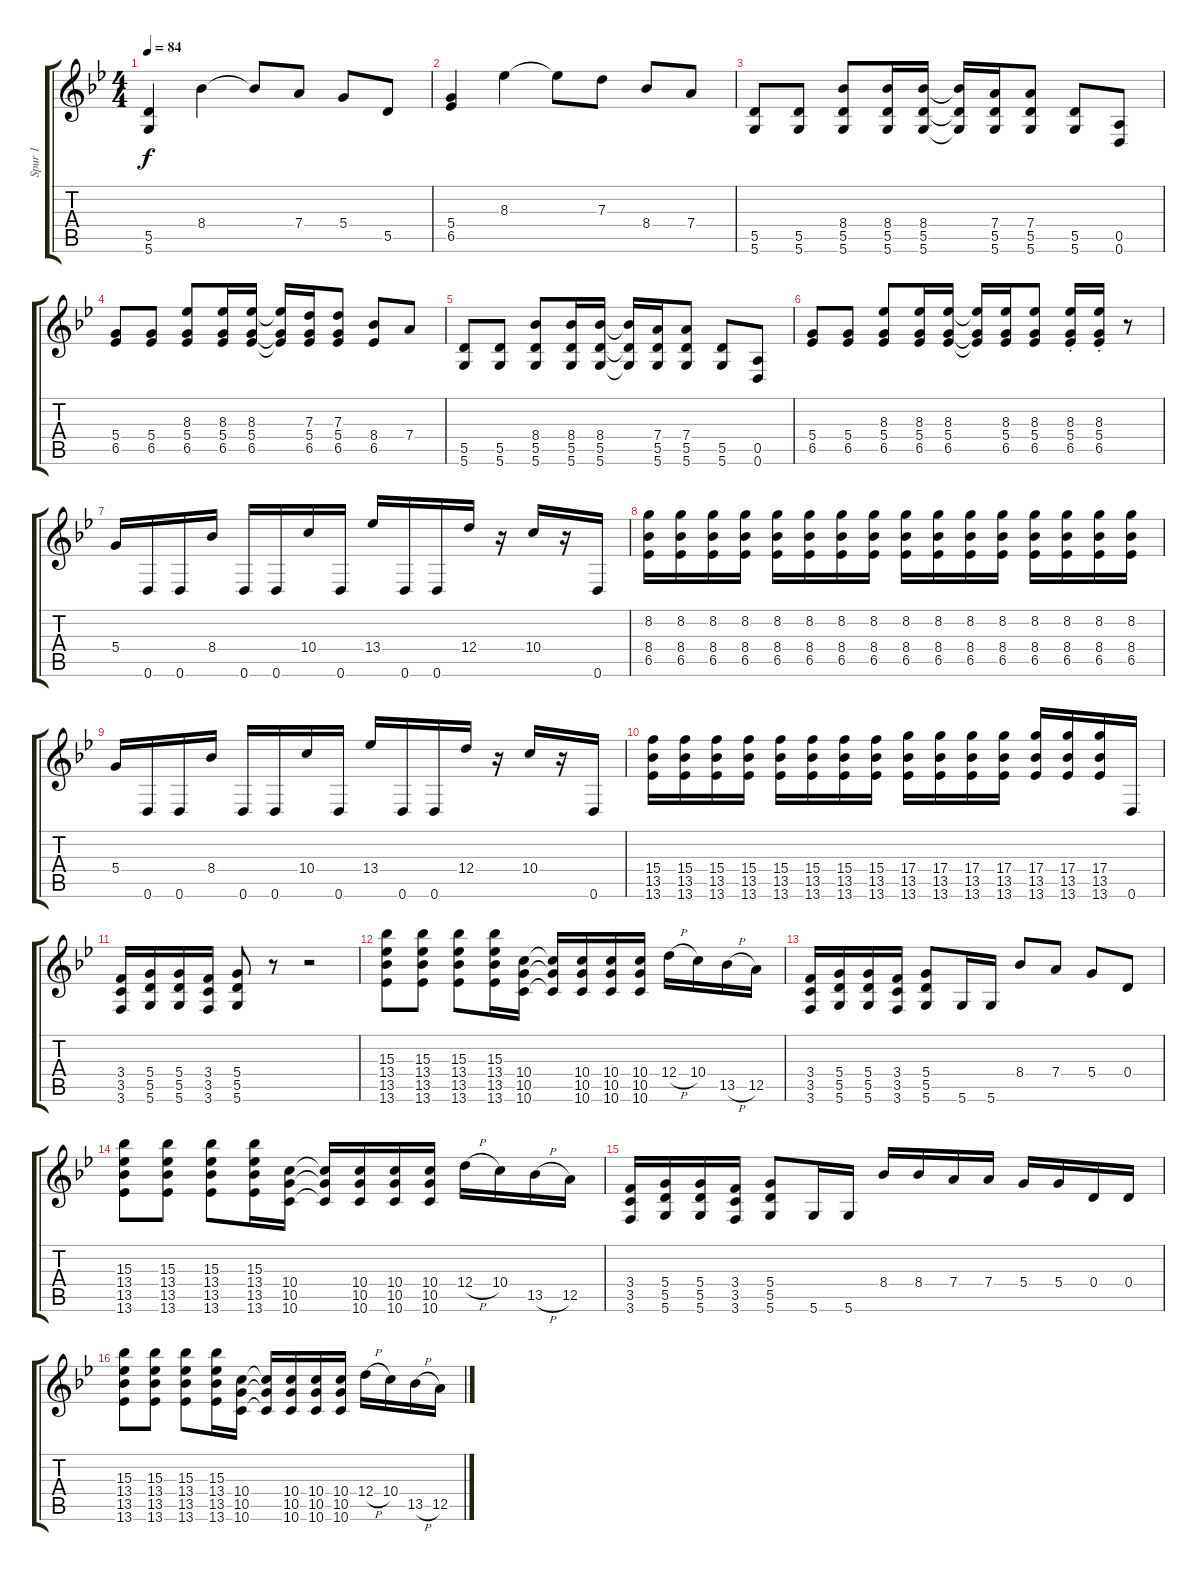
\track ("Spur 1" "Spur 1") {instrument overdrivenguitar}
\staff {score tabs}
\tuning (E4 B3 G3 D3 A2 D2) {hide}
\ts (4 4)
\tempo 84
\clef g2
\ks bb
(5.5 5.6).4{dy f} 8.4.4 8.4{t}.8 7.4.8 5.4.8 5.5.8 |
(5.4 6.5).4 8.3.4 8.3{t}.8 7.3.8 8.4.8 7.4.8 |
(5.5 5.6).8 (5.5 5.6).8 (8.4 5.5 5.6).8 (8.4 5.5 5.6).16 (8.4 5.5 5.6).16 (8.4{t} 5.5{t} 5.6{t}).16 (7.4 5.5 5.6).16 (7.4 5.5 5.6).8 (5.5 5.6).8 (0.5 0.6).8 |
(5.4 6.5).8 (5.4 6.5).8 (8.3 5.4 6.5).8 (8.3 5.4 6.5).16 (8.3 5.4 6.5).16 (8.3{t} 5.4{t} 6.5{t}).16 (7.3 5.4 6.5).16 (7.3 5.4 6.5).8 (8.4 6.5).8 7.4.8 |
(5.5 5.6).8 (5.5 5.6).8 (8.4 5.5 5.6).8 (8.4 5.5 5.6).16 (8.4 5.5 5.6).16 (8.4{t} 5.5{t} 5.6{t}).16 (7.4 5.5 5.6).16 (7.4 5.5 5.6).8 (5.5 5.6).8 (0.5 0.6).8 |
(5.4 6.5).8 (5.4 6.5).8 (8.3 5.4 6.5).8 (8.3 5.4 6.5).16 (8.3 5.4 6.5).16 (8.3{t} 5.4{t} 6.5{t}).16 (8.3 5.4 6.5).16 (8.3 5.4 6.5).8 (8.3 5.4 6.5{st}).16 (8.3 5.4 6.5{st}).16 r.8 |
5.4.16 0.6.16 0.6.16 8.4.16 0.6.16 0.6.16 10.4.16 0.6.16 13.4.16 0.6.16 0.6.16 12.4.16 r.16 10.4.16 r.16 0.6.16 |
(8.2 8.4 6.5).16 (8.2 8.4 6.5).16 (8.2 8.4 6.5).16 (8.2 8.4 6.5).16 (8.2 8.4 6.5).16 (8.2 8.4 6.5).16 (8.2 8.4 6.5).16 (8.2 8.4 6.5).16 (8.2 8.4 6.5).16 (8.2 8.4 6.5).16 (8.2 8.4 6.5).16 (8.2 8.4 6.5).16 (8.2 8.4 6.5).16 (8.2 8.4 6.5).16 (8.2 8.4 6.5).16 (8.2 8.4 6.5).16 |
5.4.16 0.6.16 0.6.16 8.4.16 0.6.16 0.6.16 10.4.16 0.6.16 13.4.16 0.6.16 0.6.16 12.4.16 r.16 10.4.16 r.16 0.6.16 |
(15.4 13.5 13.6).16 (15.4 13.5 13.6).16 (15.4 13.5 13.6).16 (15.4 13.5 13.6).16 (15.4 13.5 13.6).16 (15.4 13.5 13.6).16 (15.4 13.5 13.6).16 (15.4 13.5 13.6).16 (17.4 13.5 13.6).16 (17.4 13.5 13.6).16 (17.4 13.5 13.6).16 (17.4 13.5 13.6).16 (17.4 13.5 13.6).16 (17.4 13.5 13.6).16 (17.4 13.5 13.6).16 0.6.16 |
(3.4 3.5 3.6).16 (5.4 5.5 5.6).16 (5.4 5.5 5.6).16 (3.4 3.5 3.6).16 (5.4 5.5 5.6).8 r.8 r.2 |
(15.3 13.4 13.5 13.6).8 (15.3 13.4 13.5 13.6).8 (15.3 13.4 13.5 13.6).8 (15.3 13.4 13.5 13.6).16 (10.4 10.5 10.6).16 (10.4{t} 10.5{t} 10.6{t}).16 (10.4 10.5 10.6).16 (10.4 10.5 10.6).16 (10.4 10.5 10.6).16 12.4{h}.16 10.4.16 13.5{h}.16 12.5.16 |
(3.4 3.5 3.6).16 (5.4 5.5 5.6).16 (5.4 5.5 5.6).16 (3.4 3.5 3.6).16 (5.4 5.5 5.6).8 5.6.16 5.6.16 8.4.8 7.4.8 5.4.8 0.4.8 |
(15.3 13.4 13.5 13.6).8 (15.3 13.4 13.5 13.6).8 (15.3 13.4 13.5 13.6).8 (15.3 13.4 13.5 13.6).16 (10.4 10.5 10.6).16 (10.4{t} 10.5{t} 10.6{t}).16 (10.4 10.5 10.6).16 (10.4 10.5 10.6).16 (10.4 10.5 10.6).16 12.4{h}.16 10.4.16 13.5{h}.16 12.5.16 |
(3.4 3.5 3.6).16 (5.4 5.5 5.6).16 (5.4 5.5 5.6).16 (3.4 3.5 3.6).16 (5.4 5.5 5.6).8 5.6.16 5.6.16 8.4.16 8.4.16 7.4.16 7.4.16 5.4.16 5.4.16 0.4.16 0.4.16 |
(15.3 13.4 13.5 13.6).8 (15.3 13.4 13.5 13.6).8 (15.3 13.4 13.5 13.6).8 (15.3 13.4 13.5 13.6).16 (10.4 10.5 10.6).16 (10.4{t} 10.5{t} 10.6{t}).16 (10.4 10.5 10.6).16 (10.4 10.5 10.6).16 (10.4 10.5 10.6).16 12.4{h}.16 10.4.16 13.5{h}.16 12.5.16
